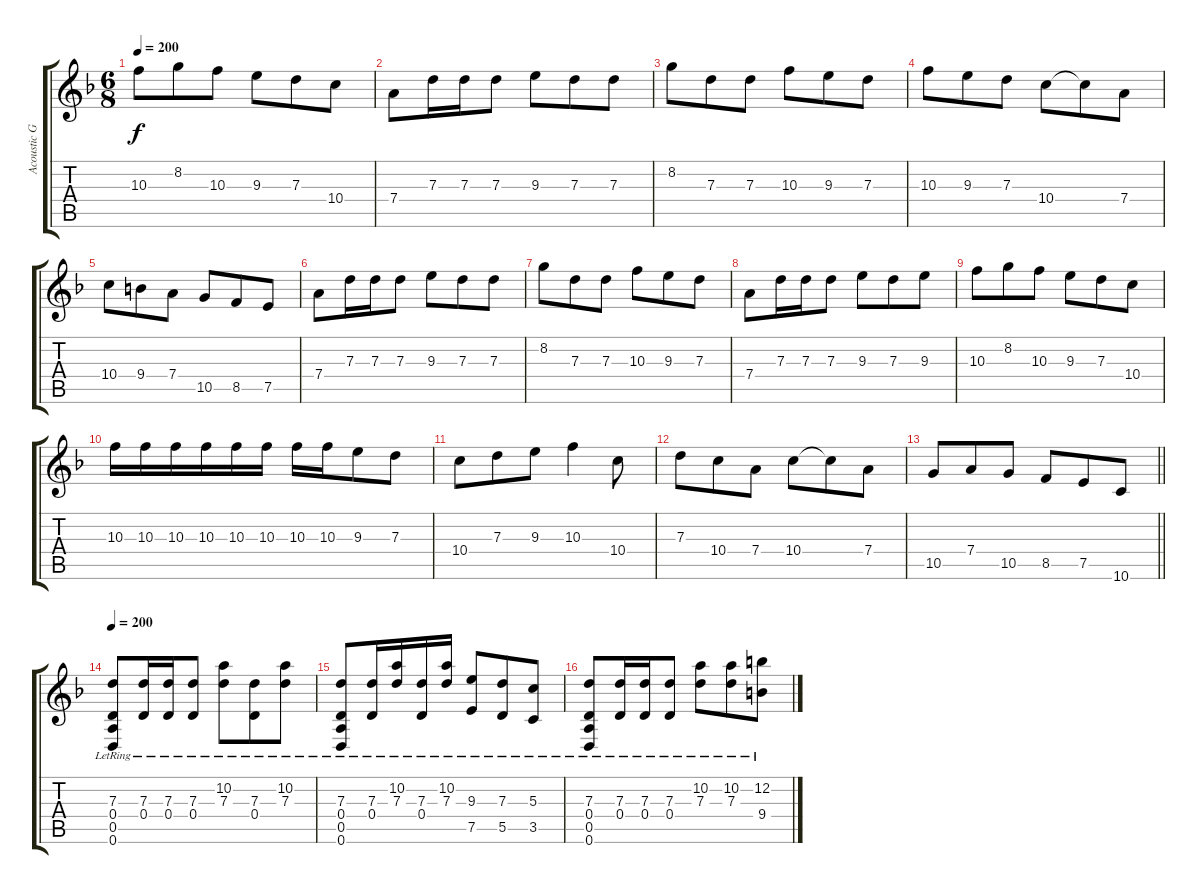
\track ("Acoustic Guitar" "Acoustic G") {instrument acousticguitarsteel}
\staff {score tabs}
\tuning (E4 B3 G3 D3 A2 D2) {hide}
\ts (6 8)
\tempo 200
\clef g2
\ks dminor
10.3.8{dy f} 8.2.8 10.3.8 9.3.8 7.3.8 10.4.8 |
7.4.8 7.3.16 7.3.16 7.3.8 9.3.8 7.3.8 7.3.8 |
8.2.8 7.3.8 7.3.8 10.3.8 9.3.8 7.3.8 |
10.3.8 9.3.8 7.3.8 10.4.8 10.4{t}.8 7.4.8 |
10.4.8 9.4.8 7.4.8 10.5.8 8.5.8 7.5.8 |
7.4.8 7.3.16 7.3.16 7.3.8 9.3.8 7.3.8 7.3.8 |
8.2.8 7.3.8 7.3.8 10.3.8 9.3.8 7.3.8 |
7.4.8 7.3.16 7.3.16 7.3.8 9.3.8 7.3.8 9.3.8 |
10.3.8 8.2.8 10.3.8 9.3.8 7.3.8 10.4.8 |
10.3.16 10.3.16 10.3.16 10.3.16 10.3.16 10.3.16 10.3.16 10.3.16 9.3.8 7.3.8 |
10.4.8 7.3.8 9.3.8 10.3.4 10.4.8 |
7.3.8 10.4.8 7.4.8 10.4.8 10.4{t}.8 7.4.8 |
\barLineRight lightlight
10.5.8 7.4.8 10.5.8 8.5.8 7.5.8 10.6.8 |
\tempo 200
(7.3{lr} 0.4{lr} 0.5{lr} 0.6{lr}).8 (7.3{lr} 0.4{lr}).16 (7.3{lr} 0.4{lr}).16 (7.3{lr} 0.4{lr}).8 (10.2{lr} 7.3{lr}).8 (7.3{lr} 0.4).8 (10.2{lr} 7.3{lr}).8 |
(7.3{lr} 0.4{lr} 0.5{lr} 0.6{lr}).8 (7.3{lr} 0.4{lr}).16 (10.2{lr} 7.3{lr}).16 (7.3{lr} 0.4{lr}).16 (10.2{lr} 7.3{lr}).16 (9.3{lr} 7.5{lr}).8 (7.3{lr} 5.5{lr}).8 (5.3{lr} 3.5{lr}).8 |
(7.3{lr} 0.4{lr} 0.5{lr} 0.6{lr}).8 (7.3{lr} 0.4{lr}).16 (7.3{lr} 0.4{lr}).16 (7.3{lr} 0.4{lr}).8 (10.2{lr} 7.3{lr}).8 (10.2{lr} 7.3{lr}).8 (12.2{lr} 9.4{lr}).8
